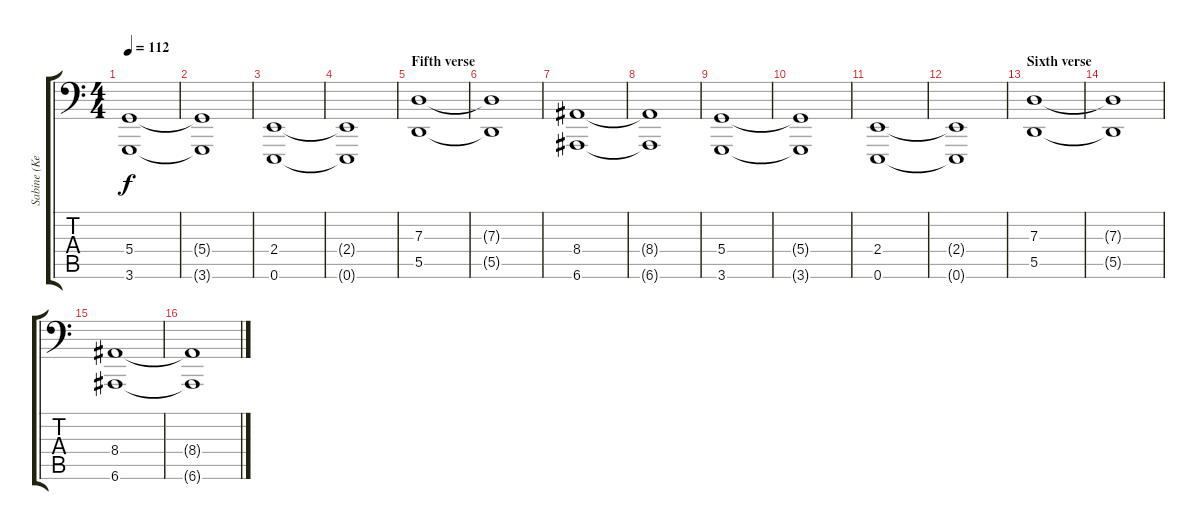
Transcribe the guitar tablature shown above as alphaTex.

\track ("Sabine (KeybLow)" "Sabine (Ke") {instrument stringensemble1}
\staff {score tabs}
\tuning (E3 B2 G2 D2 A1 E1) {hide}
\ts (4 4)
\tempo 112
\clef f4
\ks c
(5.4 3.6).1{dy f} |
(5.4{t} 3.6{t}).1 |
(2.4 0.6).1 |
(2.4{t} 0.6{t}).1 |
\section ("" "Fifth verse")
(7.3 5.5).1 |
(7.3{t} 5.5{t}).1 |
(8.4 6.6).1 |
(8.4{t} 6.6{t}).1 |
(5.4 3.6).1 |
(5.4{t} 3.6{t}).1 |
(2.4 0.6).1 |
(2.4{t} 0.6{t}).1 |
\section ("" "Sixth verse")
(7.3 5.5).1 |
(7.3{t} 5.5{t}).1 |
(8.4 6.6).1 |
(8.4{t} 6.6{t}).1
